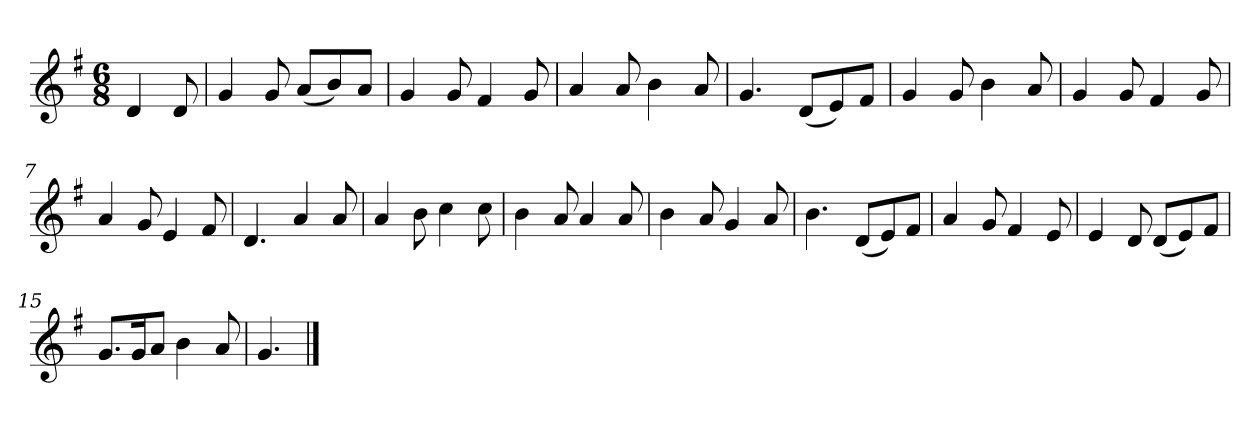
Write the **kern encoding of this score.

**kern
*part1
*staff1
*k[f#]
*M6/8
*MM120
=
4d
8d
=1
4g
8g
(8aL
8b)
8aJ
=2
4g
8g
4f#
8g
=3
4a
8a
4b
8a
=4
4.g
(8dL
8e)
8f#J
=5
4g
8g
4b
8a
=6
4g
8g
4f#
8g
=7
4a
8g
4e
8f#
=8
4.d
4a
8a
=9
4a
8b
4cc
8cc
=10
4b
8a
4a
8a
=11
4b
8a
4g
8a
=12
4.b
(8dL
8e)
8f#J
=13
4a
8g
4f#
8e
=14
4e
8d
(8dL
8e)
8f#J
=15
8.gL
16gK
8aJ
4b
8a
=16
4.g
==
*-
